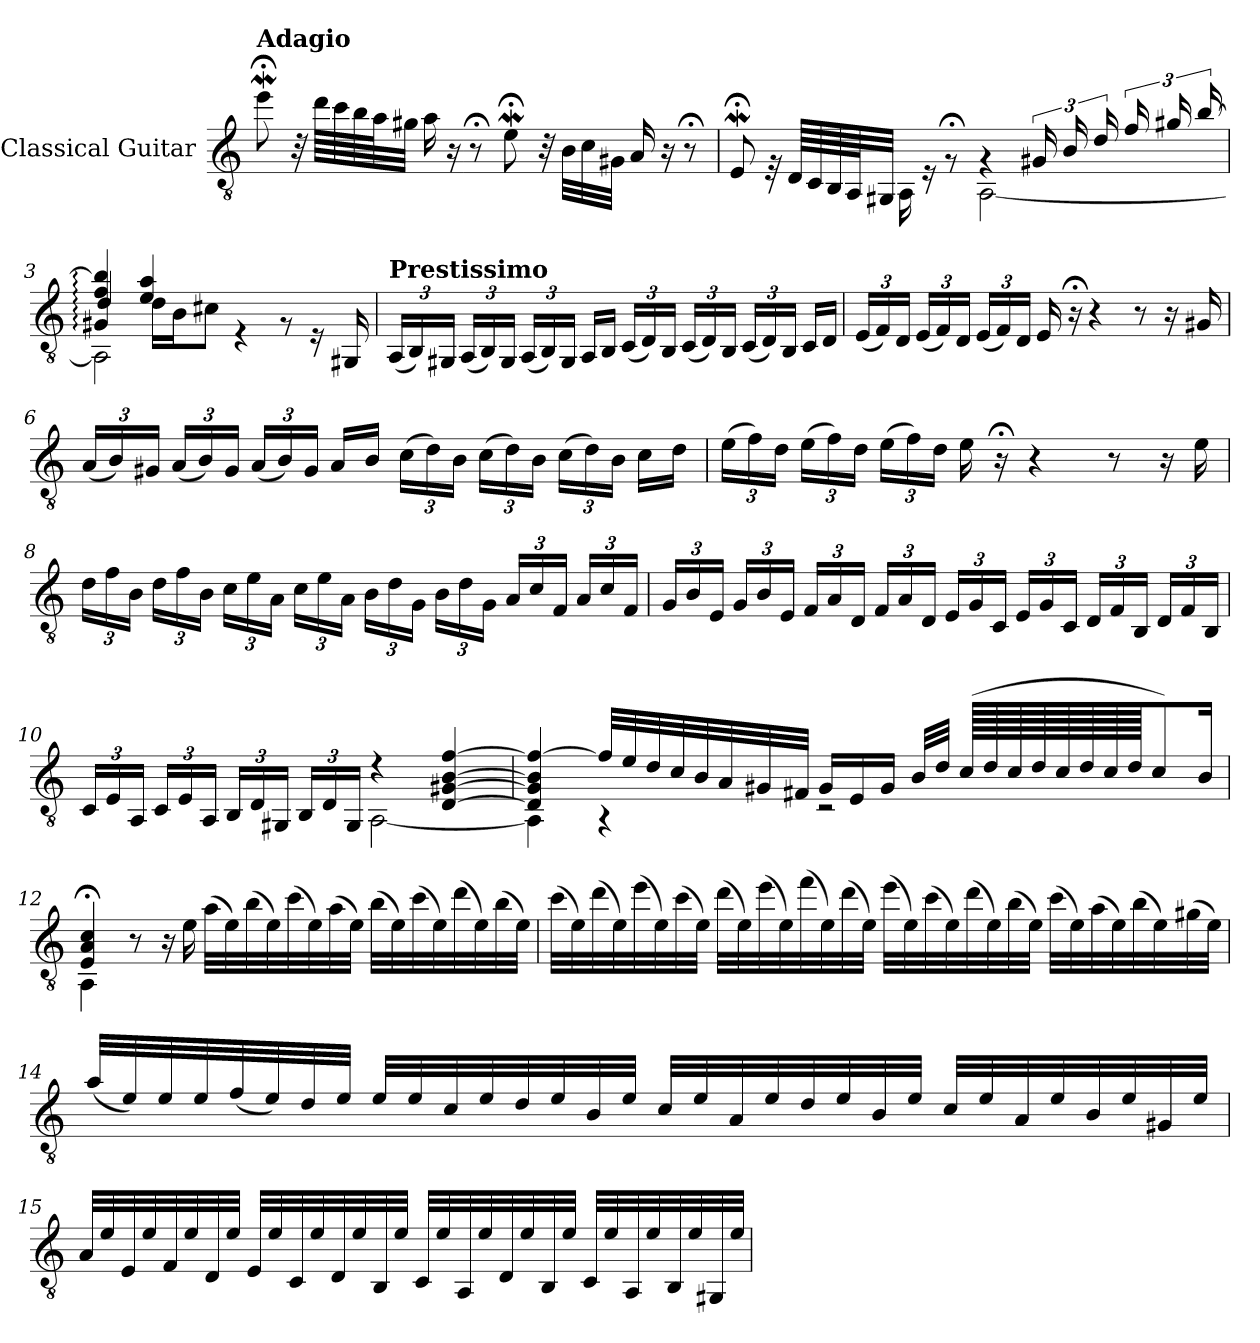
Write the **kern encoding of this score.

**kern
*part1
*staff1
*I"Classical Guitar
*I'Guit.
*clefGv2
*k[]
*MM40
=1
!LO:TX:a:B:t=Adagio
8ee;<W\
*MM10
32r
*MM30
64dd\LLLL
64cc\
64b\
64a\J
32g#X\JJJ
16a\
16r
*MM20
8r;<
*MM40
8e;<W\
*MM30
32r
32B\LLL
32c\
32G#X\JJJ
16A/
16r
8r;<
=2
*MM40
*^
8E;<W/	2ryy
*MM10	*
32rE	.
*MM30	*
64D/LLLL	.
64C/	.
64BB/	.
64AA/J	.
32GG#X/JJJ	.
16AA\	.
16rE	.
*MM20	*
8r;<G	.
*MM40	*
4rG	[2AA\
24G#X/	.
24B/	.
24d/	.
24f/	.
24g#X/	.
[24b/	.
!!LO:LB:g=z	!!
=3	=3
*	*^
4G#X/: 4f/: 4b/]:	4d/	2AA\]
4e/ 4a/	16d\LL	.
.	16B\J	.
.	8c#X\J	.
4rE	2ryy	2ryy
8rG	.	.
16rE	.	.
16GG#X/	.	.
*v	*v	*v
=4
*Xbrackettup
*MM85
!LO:TX:a:B:t=Prestissimo
(24AA/LL
24BB/)
24GG#X/JJ
(24AA/LL
24BB/)
24GG#/JJ
(24AA/LL
24BB/)
24GG#/JJ
16AA/LL
16BB/JJ
(24C/LL
24D/)
24BB/JJ
(24C/LL
24D/)
24BB/JJ
(24C/LL
24D/)
24BB/JJ
16C/LL
16D/JJ
=5
(24E/LL
24F/)
24D/JJ
(24E/LL
24F/)
24D/JJ
(24E/LL
24F/)
24D/JJ
16E/
16r;<
4r
8r
16r
16G#X/
!!LO:LB:g=z
=6
(24A/LL
24B/)
24G#X/JJ
(24A/LL
24B/)
24G#/JJ
(24A/LL
24B/)
24G#/JJ
16A/LL
16B/JJ
(24c\LL
24d\)
24B\JJ
(24c\LL
24d\)
24B\JJ
(24c\LL
24d\)
24B\JJ
16c\LL
16d\JJ
=7
(24e\LL
24f\)
24d\JJ
(24e\LL
24f\)
24d\JJ
(24e\LL
24f\)
24d\JJ
16e\
16r;<
4r
8r
16r
16e\
!!LO:LB:g=z
=8
24d\LL
24f\
24B\JJ
24d\LL
24f\
24B\JJ
24c\LL
24e\
24A\JJ
24c\LL
24e\
24A\JJ
24B\LL
24d\
24G\JJ
24B\LL
24d\
24G\JJ
24A/LL
24c/
24F/JJ
24A/LL
24c/
24F/JJ
=9
24G/LL
24B/
24E/JJ
24G/LL
24B/
24E/JJ
24F/LL
24A/
24D/JJ
24F/LL
24A/
24D/JJ
24E/LL
24G/
24C/JJ
24E/LL
24G/
24C/JJ
24D/LL
24F/
24BB/JJ
24D/LL
24F/
24BB/JJ
!!LO:LB:g=z
=10
*^
24C/LL	2ryy
24E/	.
24AA/JJ	.
24C/LL	.
24E/	.
24AA/JJ	.
24BB/LL	.
24D/	.
24GG#X/JJ	.
24BB/LL	.
24D/	.
24GG#/JJ	.
4r	[2AA\
[4D/ [4G#X/ [4B/ [4f/	.
=11	=11
4D/] 4G#/] 4B/] 4f/_	4AA\]
32f/LLL]	4r
32e/	.
32d/	.
32c/	.
32B/	.
32A/	.
32G#X/	.
32F#X/JJJ	.
16G#/LL	2rC
16E/	.
16G#/JJ	.
32B/LLL	.
32d/JJJ	.
*MM30	*
(128c/LLLLL	.
128d/	.
128c/	.
128d/	.
128c/	.
128d/	.
128c/	.
128d/JJJJ	.
*MM50	*
8c/)	.
16B/Jk	.
!!LO:LB:g=z	!!
=12	=12
4E/;< 4A/;< 4c/;<	4AA\
8r	2.ryy
16r	.
16e\	.
*MM60	*
(>32a\LLL	.
32e\)	.
(>32b\	.
32e\)	.
(>32cc\	.
32e\)	.
(>32a\	.
32e\JJJ)	.
(>32b\LLL	.
32e\)	.
(>32cc\	.
32e\)	.
(>32dd\	.
32e\)	.
(>32b\	.
32e\JJJ)	.
*v	*v
=13
(32cc\LLL
32e\)
(32dd\
32e\)
(32ee\
32e\)
(32cc\
32e\JJJ)
(32dd\LLL
32e\)
(32ee\
32e\)
(32ff\
32e\)
(32dd\
32e\JJJ)
(32ee\LLL
32e\)
(32cc\
32e\)
(32dd\
32e\)
(32b\
32e\JJJ)
(32cc\LLL
32e\)
(32a\
32e\)
(32b\
32e\)
(32g#X\
32e\JJJ)
!!LO:LB:g=z
=14
(32a/LLL
32e/)
32e/
32e/
(32f/
32e/)
32d/
32e/JJJ
32e/LLL
32e/
32c/
32e/
32d/
32e/
32B/
32e/JJJ
32c/LLL
32e/
32A/
32e/
32d/
32e/
32B/
32e/JJJ
32c/LLL
32e/
32A/
32e/
32B/
32e/
32G#X/
32e/JJJ
=15
32A/LLL
32e/
32E/
32e/
32F/
32e/
32D/
32e/JJJ
32E/LLL
32e/
32C/
32e/
32D/
32e/
32BB/
32e/JJJ
32C/LLL
32e/
32AA/
32e/
32D/
32e/
32BB/
32e/JJJ
32C/LLL
32e/
32AA/
32e/
32BB/
32e/
32GG#X/
32e/JJJ
=
*-
